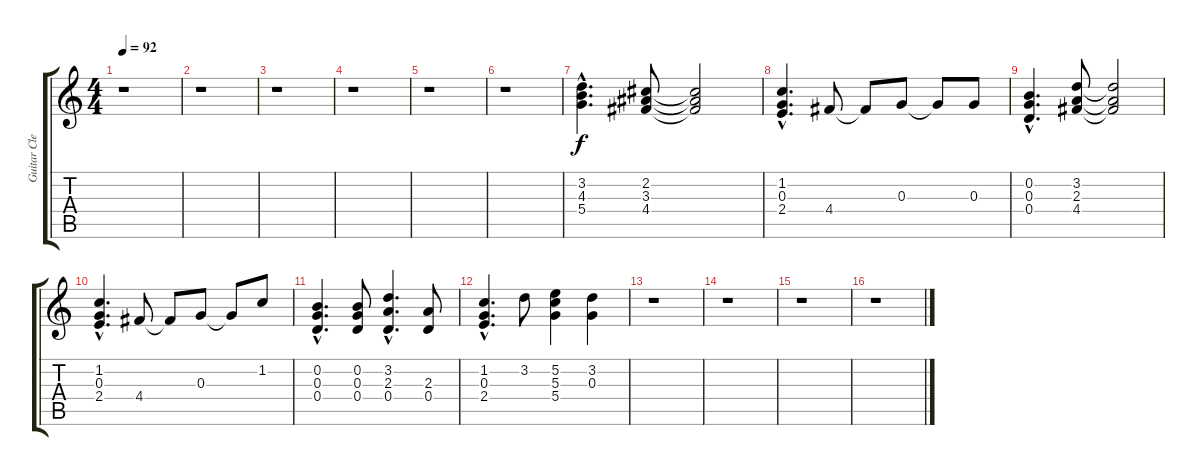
\track ("Guitar Clean" "Guitar Cle") {instrument electricguitarclean}
\staff {score tabs}
\tuning (E4 B3 G3 D3 A2 E2) {hide}
\ts (4 4)
\tempo 92
\clef g2
\ks c
r.1{dy f} |
r.1 |
r.1 |
r.1 |
r.1 |
r.1 |
(3.2{hac} 4.3{hac} 5.4{hac}).4{d instrument electricguitarclean} (2.2 3.3 4.4).8 (2.2{t} 3.3{t} 4.4{t}).2 |
(1.2{hac} 0.3{hac} 2.4{hac}).4{d instrument electricguitarclean} 4.4.8 4.4{t}.8 0.3.8 0.3{t}.8 0.3.8 |
(0.2{hac} 0.3{hac} 0.4{hac}).4{d instrument electricguitarclean} (3.2 2.3 4.4).8 (3.2{t} 2.3{t} 4.4{t}).2 |
(1.2{hac} 0.3{hac} 2.4{hac}).4{d instrument electricguitarclean} 4.4.8 4.4{t}.8 0.3.8 0.3{t}.8 1.2.8 |
(0.2{hac} 0.3{hac} 0.4{hac}).4{d instrument electricguitarclean} (0.2 0.3 0.4).8 (3.2{hac} 2.3{hac} 0.4{hac}).4{d} (2.3 0.4).8 |
(1.2{hac} 0.3{hac} 2.4{hac}).4{d instrument electricguitarclean} 3.2.8 (5.2 5.3 5.4).4 (3.2 0.3).4 |
r.1 |
r.1 |
r.1 |
r.1
